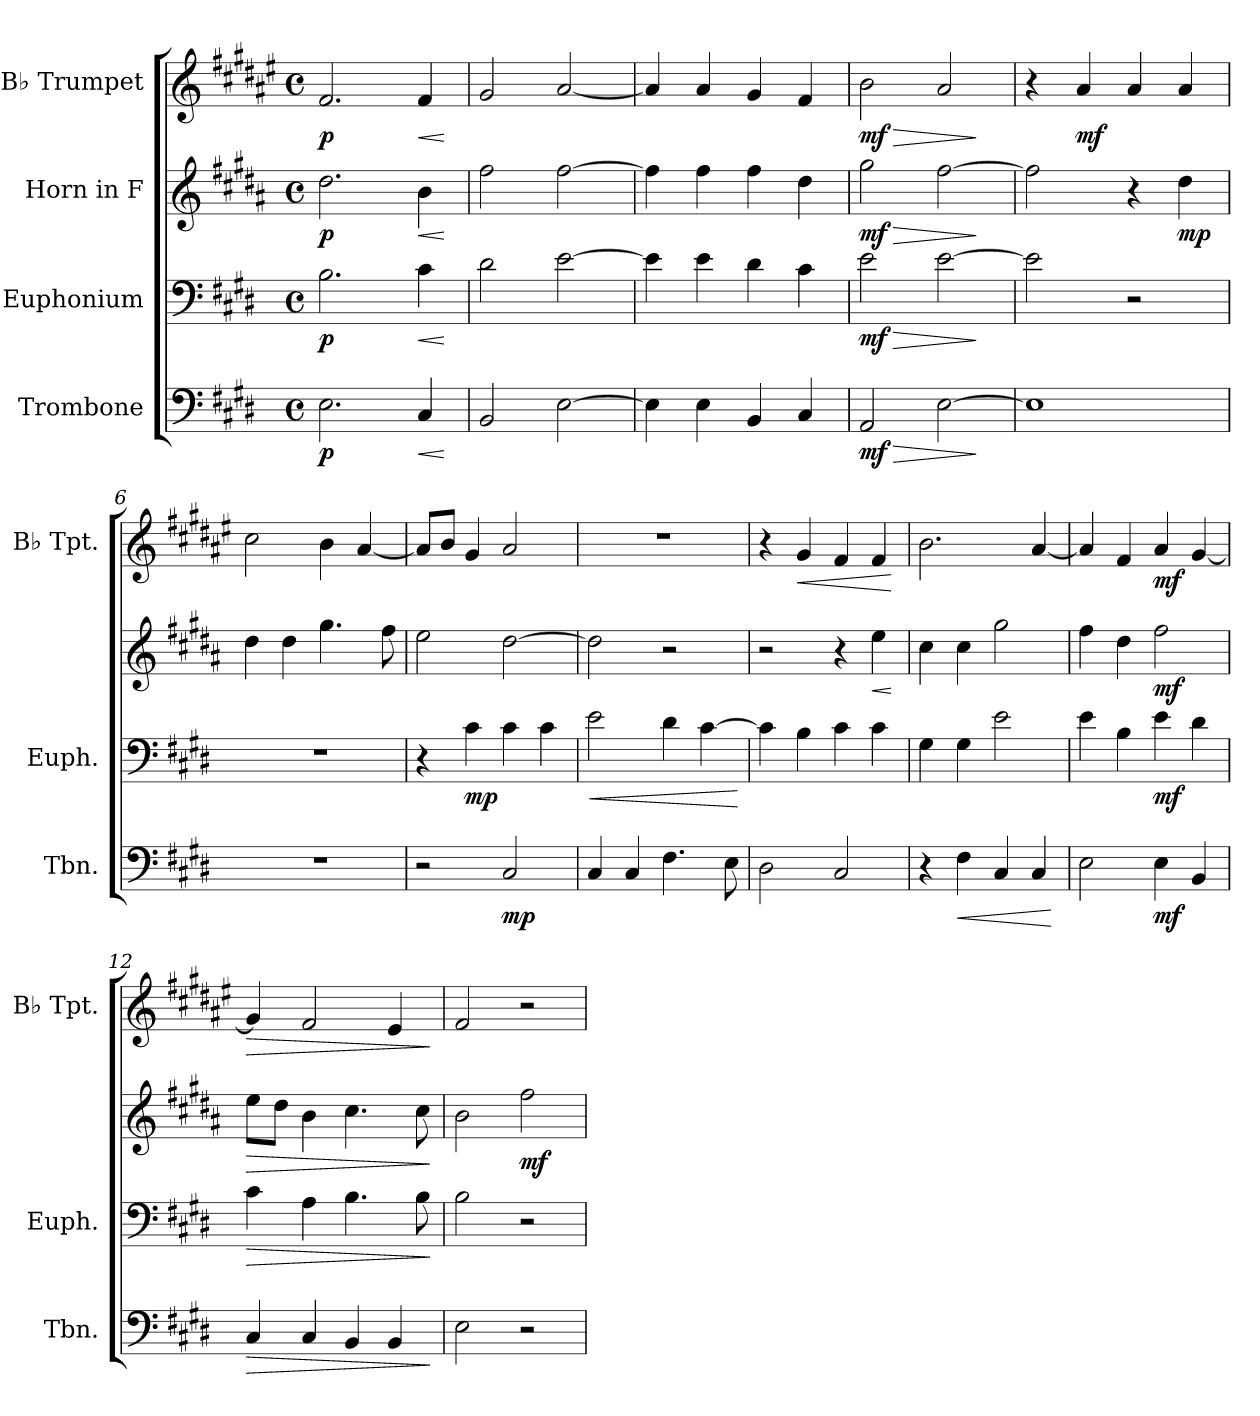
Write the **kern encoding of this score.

**kern	**dynam	**kern	**dynam	**kern	**dynam	**kern	**dynam
*part4	*part4	*part3	*part3	*part2	*part2	*part1	*part1
*staff4	*staff4	*staff3	*staff3	*staff2	*staff2	*staff1	*staff1
*I"Trombone	*	*I"Euphonium	*	*I"Horn in F	*	*I"B♭ Trumpet	*
*I'Tbn.	*	*I'Euph.	*	*	*	*I'B♭ Tpt.	*
*clefF4	*	*clefF4	*	*clefG2	*	*clefG2	*
*	*	*	*	*ITrd4c7	*	*ITrd1c2	*
*k[f#c#g#d#]	*	*k[f#c#g#d#]	*	*k[f#c#g#d#]	*	*k[f#c#g#d#]	*
*M4/4	*	*M4/4	*	*M4/4	*	*M4/4	*
*met(c)	*	*met(c)	*	*met(c)	*	*met(c)	*
*MM82	*	*MM82	*	*MM82	*	*MM82	*
=1	=1	=1	=1	=1	=1	=1	=1
!	!LO:DY:b	!	!LO:DY:b	!	!LO:DY:b	!	!LO:DY:b
2.E\	p	2.B\	p	2.g#\	p	2.e/	p
!	!LO:HP:b	!	!LO:HP:b	!	!LO:HP:b	!	!LO:HP:b
4C#/	<	4c#\	<	4e\	<	4e/	<
.	[	.	[	.	[	.	[
=2	=2	=2	=2	=2	=2	=2	=2
2BB/	.	2d#\	.	2b\	.	2f#/	.
[2E\	.	[2e\	.	[2b\	.	[2g#/	.
=3	=3	=3	=3	=3	=3	=3	=3
4E\]	.	4e\]	.	4b\]	.	4g#/]	.
4E\	.	4e\	.	4b\	.	4g#/	.
4BB/	.	4d#\	.	4b\	.	4f#/	.
4C#/	.	4c#\	.	4g#\	.	4e/	.
=4	=4	=4	=4	=4	=4	=4	=4
!	!LO:HP:b	!	!LO:HP:b	!	!LO:HP:b	!	!LO:HP:b
!	!LO:DY:n=1:b	!	!LO:DY:n=1:b	!	!LO:DY:n=1:b	!	!LO:DY:n=1:b
2AA/	> mf	2e\	> mf	2cc#\	> mf	2a\	> mf
[2E\	.	[2e\	.	[2b\	.	2g#/	.
.	]	.	]	.	]	.	]
=5	=5	=5	=5	=5	=5	=5	=5
1E]	.	2e\]	.	2b\]	.	4r	.
!	!	!	!	!	!	!	!LO:DY:b
.	.	.	.	.	.	4g#/	mf
.	.	2r	.	4r	.	4g#/	.
!	!	!	!	!	!LO:DY:b	!	!
.	.	.	.	4g#\	mp	4g#/	.
=6	=6	=6	=6	=6	=6	=6	=6
1r	.	1r	.	4g#\	.	2b\	.
.	.	.	.	4g#\	.	.	.
.	.	.	.	4.cc#\	.	4a\	.
.	.	.	.	.	.	[4g#/	.
.	.	.	.	8b\	.	.	.
=7	=7	=7	=7	=7	=7	=7	=7
2r	.	4r	.	2a\	.	8g#/L]	.
.	.	.	.	.	.	8a/J	.
!	!	!	!LO:DY:b	!	!	!	!
.	.	4c#\	mp	.	.	4f#/	.
!	!LO:DY:b	!	!	!	!	!	!
2C#/	mp	4c#\	.	[2g#\	.	2g#/	.
.	.	4c#\	.	.	.	.	.
!!LO:LB:g=z
=8	=8	=8	=8	=8	=8	=8	=8
!	!	!	!LO:HP:b	!	!	!	!
4C#/	.	2e\	<	2g#\]	.	1r	.
4C#/	.	.	.	.	.	.	.
4.F#\	.	4d#\	.	2r	.	.	.
.	.	[4c#\	.	.	.	.	.
8E\	.	.	.	.	.	.	.
.	.	.	[	.	.	.	.
=9	=9	=9	=9	=9	=9	=9	=9
2D#\	.	4c#\]	.	2r	.	4r	.
!	!	!	!	!	!	!	!LO:HP:b
.	.	4B\	.	.	.	4f#/	<
2C#/	.	4c#\	.	4r	.	4e/	.
!	!	!	!	!	!LO:HP:b	!	!
.	.	4c#\	.	4a\	<	4e/	.
.	.	.	.	.	[	.	[
=10	=10	=10	=10	=10	=10	=10	=10
4r	.	4G#\	.	4f#\	.	2.a\	.
!	!LO:HP:b	!	!	!	!	!	!
4F#\	<	4G#\	.	4f#\	.	.	.
4C#/	.	2e\	.	2cc#\	.	.	.
4C#/	.	.	.	.	.	[4g#/	.
.	[	.	.	.	.	.	.
=11	=11	=11	=11	=11	=11	=11	=11
2E\	.	4e\	.	4b\	.	4g#/]	.
.	.	4B\	.	4g#\	.	4e/	.
!	!LO:DY:b	!	!LO:DY:b	!	!LO:DY:b	!	!LO:DY:b
4E\	mf	4e\	mf	2b\	mf	4g#/	mf
4BB/	.	4d#\	.	.	.	[4f#/	.
=12	=12	=12	=12	=12	=12	=12	=12
!	!LO:HP:b	!	!LO:HP:b	!	!LO:HP:b	!	!LO:HP:b
4C#/	>	4c#\	>	8a\L	>	4f#/]	>
.	.	.	.	8g#\J	.	.	.
4C#/	.	4A\	.	4e\	.	2e/	.
4BB/	.	4.B\	.	4.f#\	.	.	.
4BB/	.	.	.	.	.	4d#/	.
.	.	8B\	.	8f#\	.	.	.
.	]	.	]	.	]	.	]
=13	=13	=13	=13	=13	=13	=13	=13
2E\	.	2B\	.	2e\	.	2e/	.
!	!	!	!	!	!LO:DY:b	!	!
2r	.	2r	.	2b\	mf	2r	.
=	=	=	=	=	=	=	=
*-	*-	*-	*-	*-	*-	*-	*-
